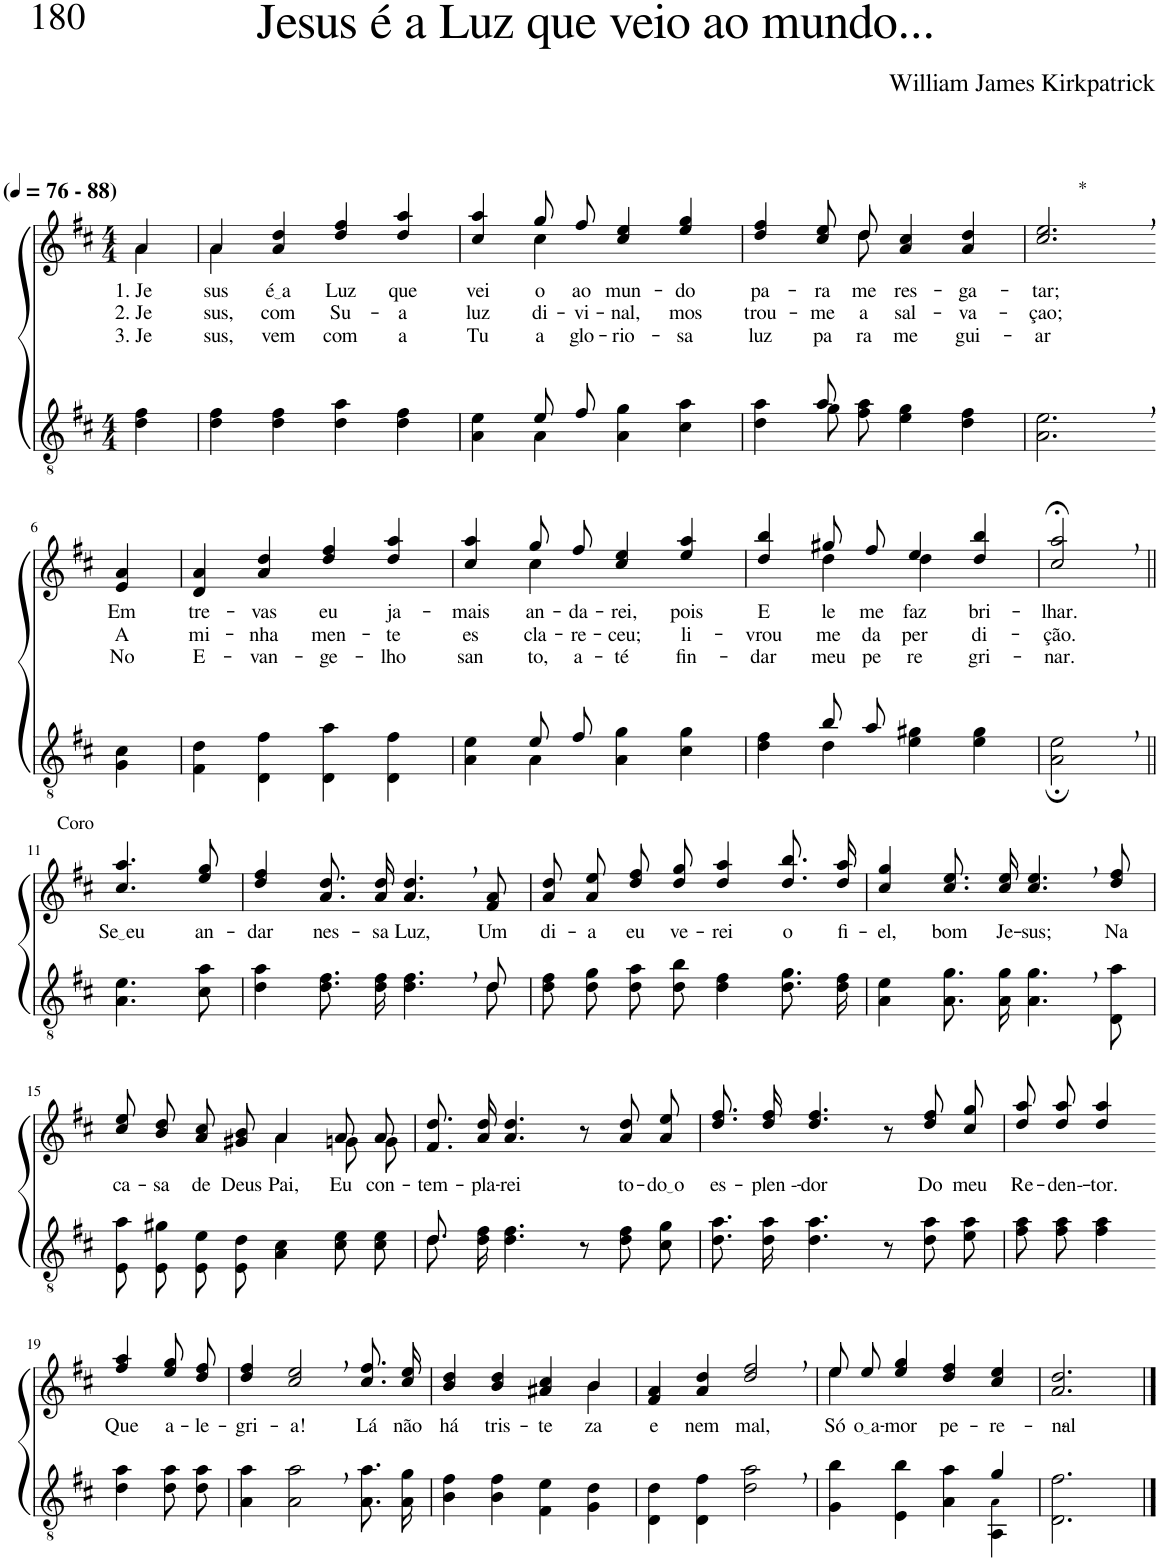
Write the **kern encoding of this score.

**kern	**kern	**text	**text	**text
*part2	*part1	*part1	*part1	*part1
*staff2	*staff1	*staff1	*staff1	*staff1
*I"Parte III e IV	*I"Parte I e II	*	*	*
*clefGv2	*clefG2	*	*	*
*Trd4c7	*Trd4c7	*	*	*
*k[f#c#]	*k[f#c#]	*	*	*
*M4/4	*M4/4	*	*	*
*MM76	*MM76	*	*	*
=1	=1	=1	=1	=1
!	!LO:TX:a:B:t=(	!	!	!
!	!LO:TX:a:B:t=- 88)	!	!	!
!	!	!LO:LY:b	!LO:LY:b	!LO:LY:b
*	*^	*	*	*
4d\ 4f#\	4a\	4a/	1. Je-	2. Je-	3. Je-
=2	=2	=2	=2	=2	=2
!	!	!	!LO:LY:b	!LO:LY:b	!LO:LY:b
4d\ 4f#\	4a/	4a\	-sus	-sus,	-sus,
!	!	!	!LO:LY:b	!LO:LY:b	!LO:LY:b
4d\ 4f#\	4a/ 4dd/	2.ryy	é a	com	vem
!	!	!	!LO:LY:b	!LO:LY:b	!LO:LY:b
4d\ 4a\	4dd/ 4ff#/	.	Luz	Su-	com
!	!	!	!LO:LY:b	!LO:LY:b	!LO:LY:b
4d\ 4f#\	4dd/ 4aa/	.	que	-a	a
=3	=3	=3	=3	=3	=3
*^	*	*	*	*	*
!	!	!	!	!LO:LY:b	!LO:LY:b	!LO:LY:b
4ryy	4A\ 4e\	4cc#/ 4aa/	4ryy	vei-	luz	Tu-
!	!	!	!	!LO:LY:b	!LO:LY:b	!LO:LY:b
8e/L	4A\	8gg/L	4cc#\	-o	di-	-a
!	!	!	!	!LO:LY:b	!LO:LY:b	!LO:LY:b
8f#/J	.	8ff#/J	.	ao	-vi-	glo-
!	!	!	!	!LO:LY:b	!LO:LY:b	!LO:LY:b
2ryy	4A\ 4g\	4cc#/ 4ee/	2ryy	mun-	-nal,	-rio-
!	!	!	!	!LO:LY:b	!LO:LY:b	!LO:LY:b
.	4c#\ 4a\	4ee/ 4gg/	.	-do	mos-	-sa
=4	=4	=4	=4	=4	=4	=4
!	!	!	!	!LO:LY:b	!LO:LY:b	!LO:LY:b
4ryy	4d\ 4a\	4.ryy	4dd/ 4ff#/	pa-	-trou-	luz
!	!	!	!	!LO:LY:b	!LO:LY:b	!LO:LY:b
8a/	8g\L	.	8cc#\ 8ee\L	-ra	-me	pa-
!	!	!	!	!LO:LY:b	!LO:LY:b	!LO:LY:b
2ryy	8f#\ 8a\J	8dd\	8dd\J	me	a	-ra
!	!	!	!	!LO:LY:b	!LO:LY:b	!LO:LY:b
.	4e\ 4g\	2ryy	4a/ 4cc#/	res-	sal-	me
!	!	!	!	!LO:LY:b	!LO:LY:b	!LO:LY:b
.	4d\ 4f#\	.	4a/ 4dd/	-ga-	-va-	gui-
8ryy	.	.	.	.	.	.
*v	*v	*	*	*	*	*
*	*v	*v	*	*	*
=5	=5	=5	=5	=5
!	!LO:TX:a:t=*	!	!	!
!	!	!LO:LY:b	!LO:LY:b	!LO:LY:b
2.A\, 2.e\,	2.cc#/, 2.ee/,	-tar;	-çao;	-ar
!!LO:LB:g=z
=6-	=6-	=6-	=6-	=6-
!	!	!LO:LY:b	!LO:LY:b	!LO:LY:b
4G\ 4c#\	4e/ 4a/	Em	A	No
=7	=7	=7	=7	=7
!	!	!LO:LY:b	!LO:LY:b	!LO:LY:b
4F#\ 4d\	4d/ 4a/	tre-	mi-	E-
!	!	!LO:LY:b	!LO:LY:b	!LO:LY:b
4D\ 4f#\	4a/ 4dd/	-vas	-nha	-van-
!	!	!LO:LY:b	!LO:LY:b	!LO:LY:b
4D\ 4a\	4dd/ 4ff#/	eu	men-	-ge-
!	!	!LO:LY:b	!LO:LY:b	!LO:LY:b
4D\ 4f#\	4dd/ 4aa/	ja-	-te	-lho
=8	=8	=8	=8	=8
*^	*	*	*	*
!	!	!	!LO:LY:b	!LO:LY:b	!LO:LY:b
*	*	*^	*	*	*
4ryy	4A\ 4e\	4cc#/ 4aa/	4ryy	-mais	es-	san-
!	!	!	!	!LO:LY:b	!LO:LY:b	!LO:LY:b
8e/L	4A\	8gg/L	4cc#\	an-	-cla-	-to,
!	!	!	!	!LO:LY:b	!LO:LY:b	!LO:LY:b
8f#/J	.	8ff#/J	.	-da-	-re-	a-
!	!	!	!	!LO:LY:b	!LO:LY:b	!LO:LY:b
2ryy	4A\ 4g\	4cc#/ 4ee/	2ryy	-rei,	-ceu;	-té
!	!	!	!	!LO:LY:b	!LO:LY:b	!LO:LY:b
.	4c#\ 4g\	4ee/ 4aa/	.	pois	li-	fin-
=9	=9	=9	=9	=9	=9	=9
!	!	!	!	!LO:LY:b	!LO:LY:b	!LO:LY:b
4ryy	4d\ 4f#\	4dd/ 4bb/	4ryy	E-	-vrou-	-dar
!	!	!	!	!LO:LY:b	!LO:LY:b	!LO:LY:b
8b/L	4d\	8gg#X/L	4dd\	-le	-me	meu
!	!	!	!	!LO:LY:b	!LO:LY:b	!LO:LY:b
8a/J	.	8ff#/J	.	me	da	pe-
!	!	!	!	!LO:LY:b	!LO:LY:b	!LO:LY:b
2ryy	4e\ 4g#X\	4ee/	4dd\	faz	per-	-re-
!	!	!	!	!LO:LY:b	!LO:LY:b	!LO:LY:b
.	4e\ 4g#\	4dd/ 4bb/	4ryy	bri-	-di-	-gri-
=10	=10	=10	=10	=10	=10	=10
!	!	!	!	!LO:LY:b	!LO:LY:b	!LO:LY:b
*v	*v	*	*	*	*	*
*	*v	*v	*	*	*
2A\;, 2e\;,	2cc#/;<, 2aa/;<,	-lhar.	-ção.	-nar.
!!LO:LB:g=z
=11||	=11||	=11||	=11||	=11||
!	!LO:TX:a:t=Coro	!	!	!
!	!	!LO:LY:b	!	!
4.A\ 4.e\	4.cc#/ 4.aa/	Se eu	.	.
!	!	!LO:LY:b	!	!
8c#\ 8a\	8ee/ 8gg/	an-	.	.
=12	=12	=12	=12	=12
*^	*	*	*	*
!	!	!	!LO:LY:b	!	!
4d\ 4a\	2..ryy	4dd/ 4ff#/	-dar	.	.
!	!	!	!LO:LY:b	!	!
8.d\ 8.f#\L	.	8.a\ 8.dd\L	nes-	.	.
!	!	!	!LO:LY:b	!	!
16d\ 16f#\Jk	.	16a\ 16dd\Jk	-sa	.	.
!	!	!	!LO:LY:b	!	!
4.d\, 4.f#\,	.	4.a/, 4.dd/,	Luz,	.	.
!	!	!	!LO:LY:b	!	!
8d\	8d/	8f#/ 8a/	Um	.	.
=13	=13	=13	=13	=13	=13
!	!	!	!LO:LY:b	!	!
*v	*v	*	*	*	*
8d\ 8f#\L	8a\ 8dd\L	di-	.	.
!	!	!LO:LY:b	!	!
8d\ 8g\J	8a\ 8ee\J	-a	.	.
!	!	!LO:LY:b	!	!
8d\ 8a\L	8dd\ 8ff#\L	eu	.	.
!	!	!LO:LY:b	!	!
8d\ 8b\J	8dd\ 8gg\J	ve-	.	.
!	!	!LO:LY:b	!	!
4d\ 4f#\	4dd/ 4aa/	-rei	.	.
!	!	!LO:LY:b	!	!
8.d\ 8.g\L	8.dd\ 8.bb\L	o	.	.
!	!	!LO:LY:b	!	!
16d\ 16f#\Jk	16dd\ 16aa\Jk	fi-	.	.
=14	=14	=14	=14	=14
!	!	!LO:LY:b	!	!
4A\ 4e\	4cc#/ 4gg/	-el,	.	.
!	!	!LO:LY:b	!	!
8.A\ 8.g\L	8.cc#\ 8.ee\L	bom	.	.
!	!	!LO:LY:b	!	!
16A\ 16g\Jk	16cc#\ 16ee\Jk	Je-	.	.
!	!	!LO:LY:b	!	!
4.A\, 4.g\,	4.cc#/, 4.ee/,	-sus;	.	.
!	!	!LO:LY:b	!	!
8D\ 8a\	8dd/ 8ff#/	Na	.	.
!!LO:LB:g=z
=15	=15	=15	=15	=15
!	!	!LO:LY:b	!	!
*	*^	*	*	*
8E\ 8a\L	8cc#\ 8ee\L	2ryy	ca-	.	.
!	!	!	!LO:LY:b	!	!
8E\ 8g#X\J	8b\ 8dd\J	.	-sa	.	.
!	!	!	!LO:LY:b	!	!
8E/ 8e/L	8a/ 8cc#/L	.	de	.	.
!	!	!	!LO:LY:b	!	!
8E/ 8d/J	8g#X/ 8b/J	.	Deus	.	.
!	!	!	!LO:LY:b	!	!
4A\ 4c#\	4a/	4a\	Pai,	.	.
!	!	!	!LO:LY:b	!	!
8c#\ 8e\L	8a/L	8gn\L	Eu	.	.
!	!	!	!LO:LY:b	!	!
8c#\ 8e\J	8a/J	8g\J	con-	.	.
=16	=16	=16	=16	=16	=16
*^	*	*	*	*	*
!	!	!	!	!LO:LY:b	!	!
*	*	*v	*v	*	*	*
8.d\L	8.d/	8.f#/ 8.dd/L	-tem-	.	.
!	!	!	!LO:LY:b	!	!
16d\ 16f#\Jk	2ryy	16a/ 16dd/Jk	-pla-	.	.
!	!	!	!LO:LY:b	!	!
4.d\ 4.f#\	.	4.a/ 4.dd/	-rei	.	.
8r	.	8r	.	.	.
.	4ryy	.	.	.	.
!	!	!	!LO:LY:b	!	!
8d\ 8f#\L	.	8a\ 8dd\L	to-	.	.
!	!	!	!LO:LY:b	!	!
8c#\ 8g\J	.	8a\ 8ee\J	do o	.	.
.	16ryy	.	.	.	.
=17	=17	=17	=17	=17	=17
!	!	!	!LO:LY:b	!	!
*v	*v	*	*	*	*
8.d\ 8.a\L	8.dd\ 8.ff#\L	es-	.	.
!	!	!LO:LY:b	!	!
16d\ 16a\Jk	16dd\ 16ff#\Jk	-plen --	.	.
!	!	!LO:LY:b	!	!
4.d\ 4.a\	4.dd/ 4.ff#/	-dor	.	.
8r	8r	.	.	.
!	!	!LO:LY:b	!	!
8d\ 8a\L	8dd\ 8ff#\L	Do	.	.
!	!	!LO:LY:b	!	!
8e\ 8a\J	8cc#\ 8gg\J	meu	.	.
=18	=18	=18	=18	=18
!	!	!LO:LY:b	!	!
8f#\ 8a\L	8dd\ 8aa\L	Re-	.	.
!	!	!LO:LY:b	!	!
8f#\ 8a\J	8dd\ 8aa\J	-den--	.	.
!	!	!LO:LY:b	!	!
4f#\ 4a\	4dd/ 4aa/	-tor.	.	.
!!LO:LB:g=z
=19-	=19-	=19-	=19-	=19-
!	!	!LO:LY:b	!	!
4d\ 4a\	4ff#/ 4aa/	Que	.	.
!	!	!LO:LY:b	!	!
8d\ 8a\L	8ee\ 8gg\L	a-	.	.
!	!	!LO:LY:b	!	!
8d\ 8a\J	8dd\ 8ff#\J	-le-	.	.
=20	=20	=20	=20	=20
!	!	!LO:LY:b	!	!
4A\ 4a\	4dd/ 4ff#/	-gri-	.	.
!	!	!LO:LY:b	!	!
2A\, 2a\,	2cc#/, 2ee/,	-a!	.	.
!	!	!LO:LY:b	!	!
8.A\ 8.a\L	8.cc#\ 8.ff#\L	Lá	.	.
!	!	!LO:LY:b	!	!
16A\ 16g\Jk	16cc#\ 16ee\Jk	não	.	.
=21	=21	=21	=21	=21
!	!	!LO:LY:b	!	!
*	*^	*	*	*
4B\ 4f#\	4b/ 4dd/	2.ryy	há	.	.
!	!	!	!LO:LY:b	!	!
4B\ 4f#\	4b/ 4dd/	.	tris-	.	.
!	!	!	!LO:LY:b	!	!
4F#\ 4e\	4a#X/ 4cc#/	.	-te-	.	.
!	!	!	!LO:LY:b	!	!
4G\ 4d\	4b/	4b\	-za	.	.
=22	=22	=22	=22	=22	=22
!	!	!	!LO:LY:b	!	!
*	*v	*v	*	*	*
4D\ 4d\	4f#/ 4a/	e	.	.
!	!	!LO:LY:b	!	!
4D\ 4f#\	4a/ 4dd/	nem	.	.
!	!	!LO:LY:b	!	!
2d\, 2a\,	2dd/, 2ff#/,	mal,	.	.
=23	=23	=23	=23	=23
*^	*^	*	*	*
!	!	!	!	!LO:LY:b	!	!
2.ryy	4G\ 4b\	8ee/L	4ee\	Só	.	.
!	!	!	!	!LO:LY:b	!	!
.	.	8ee/J	.	o a	.	.
!	!	!	!	!LO:LY:b	!	!
.	4E\ 4b\	4ee/ 4gg/	2.ryy	-mor	.	.
!	!	!	!	!LO:LY:b	!	!
.	4A\ 4a\	4dd/ 4ff#/	.	pe-	.	.
!	!	!	!	!LO:LY:b	!	!
4g/	4AA\ 4A!\	4cc#/ 4ee/	.	-re-	.	.
*	*	*v	*v	*	*	*
=24	=24	=24	=24	=24	=24
!	!	!	!LO:LY:b	!	!
*v	*v	*	*	*	*
2.D\ 2.f#\	2.a/ 2.dd/	-nal-	.	.
==	==	==	==	==
*-	*-	*-	*-	*-
